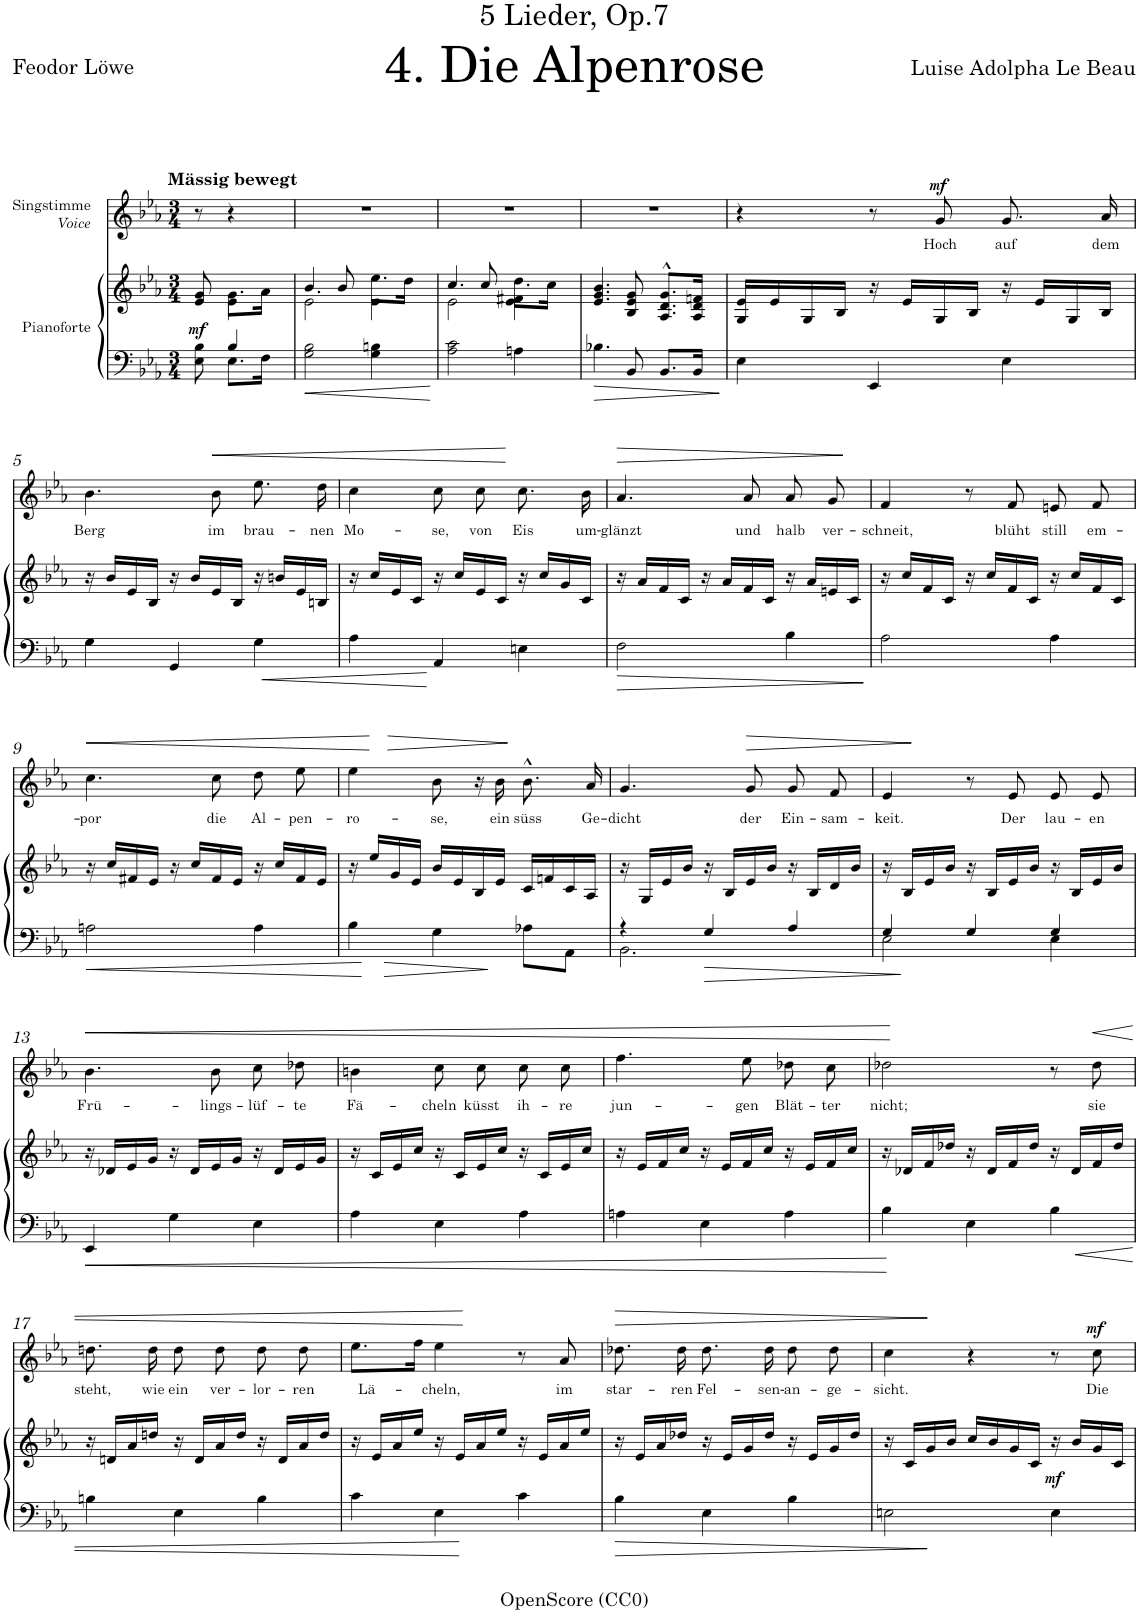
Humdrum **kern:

**kern	**kern	**dynam	**kern	**text	**dynam
*part2	*part2	*part2	*part1	*part1	*part1
*staff3	*staff2	*staff2/3	*staff1	*staff1	*staff1
*I"Pianoforte	*	*	*I"Singstimme Voice	*	*
*I'Pno	*	*	*	*	*
*clefF4	*clefG2	*	*clefG2	*	*
*k[b-e-a-]	*k[b-e-a-]	*	*k[b-e-a-]	*	*
*M3/4	*M3/4	*	*M3/4	*	*
=	=	=	=	=	=
*^	*^	*	*	*	*
!	!	!	!	!	!LO:TX:a:B:t=Mässig bewegt	!	!
!	!	!	!	!LO:DY:b	!	!	!
8E-\ 8B-\	8ryy	8e-/ 8g/	8ryy	mf	8r	.	.
4B-/	8.E-\L	4e-\	8.g\L	.	4r	.	.
.	16F\Jk	.	16a-\Jk	.	.	.	.
*v	*v	*	*	*	*	*	*
=1	=1	=1	=1	=1	=1	=1
2G\ 2B-\	2e-\	4.b-/	.	2.r	.	.
.	.	8b-/	.	.	.	.
4G\ 4Bn\	4e-\	8.ee-\L	.	.	.	.
.	.	16dd\Jk	.	.	.	.
=2	=2	=2	=2	=2	=2	=2
2A-\ 2c\	2e-\	4.cc/	.	2.r	.	.
.	.	8cc/	.	.	.	.
4An\	4e-\ 4f#X\	8.dd\L	.	.	.	.
.	.	16cc\Jk	.	.	.	.
*	*v	*v	*	*	*	*
=3	=3	=3	=3	=3	=3
4.B-X\	4.e-/ 4.g/ 4.b-/	.	2.r	.	.
8BB-/	8B-/ 8e-/ 8g/	.	.	.	.
8.BB-/L	8.A-/^^ 8.d/^^ 8.g/^^L	.	.	.	.
16BB-/Jk	16A-/ 16d/ 16fn/Jk	.	.	.	.
=4	=4	=4	=4	=4	=4
4E-\	16G/ 16e-/LL	.	4r	.	.
.	16e-/	.	.	.	.
.	16G/	.	.	.	.
.	16B-/JJ	.	.	.	.
4EE-/	16r	.	8r	.	.
.	16e-/LL	.	.	.	.
!	!	!	!	!LO:LY:b	!LO:DY:a
.	16G/	.	8g/	Hoch	mf
.	16B-/JJ	.	.	.	.
!	!	!	!	!LO:LY:b	!
4E-\	16r	.	8.g/	auf	.
.	16e-/LL	.	.	.	.
.	16G/	.	.	.	.
!	!	!	!	!LO:LY:b	!
.	16B-/JJ	.	16a-/	dem	.
!!LO:LB:g=z
=5	=5	=5	=5	=5	=5
!	!	!	!	!LO:LY:b	!
4G\	16r	.	4.b-\	Berg	.
.	16b-/LL	.	.	.	.
.	16e-/	.	.	.	.
.	16B-/JJ	.	.	.	.
4GG/	16r	.	.	.	.
.	16b-/LL	.	.	.	.
!	!	!	!	!LO:LY:b	!LO:HP:b
.	16e-/	.	8b-\	im	<
.	16B-/JJ	.	.	.	.
!	!	!	!	!LO:LY:b	!
4G\	16r	.	8.ee-\	brau-	.
.	16bn/LL	.	.	.	.
.	16e-/	.	.	.	.
!	!	!	!	!LO:LY:b	!
.	16Bn/JJ	.	16dd\	-nen	.
=6	=6	=6	=6	=6	=6
!	!	!	!	!LO:LY:b	!
4A-\	16r	.	4cc\	Mo-	.
.	16cc/LL	.	.	.	.
.	16e-/	.	.	.	.
.	16c/JJ	.	.	.	.
!	!	!	!	!LO:LY:b	!
4AA-/	16r	.	8cc\	-se,	.
.	16cc/LL	.	.	.	.
!	!	!	!	!LO:LY:b	!
.	16e-/	.	8cc\	von	.
.	16c/JJ	.	.	.	.
!	!	!	!	!LO:LY:b	!
4En\	16r	.	8.cc\	Eis	[
.	16cc/LL	.	.	.	.
.	16g/	.	.	.	.
!	!	!	!	!LO:LY:b	!
.	16c/JJ	.	16b-\	um-	.
=7	=7	=7	=7	=7	=7
!	!	!	!	!LO:LY:b	!LO:HP:b
2F\	16r	.	4.a-/	-glänzt	>
.	16a-/LL	.	.	.	.
.	16f/	.	.	.	.
.	16c/JJ	.	.	.	.
.	16r	.	.	.	.
.	16a-/LL	.	.	.	.
!	!	!	!	!LO:LY:b	!
.	16f/	.	8a-/	und	.
.	16c/JJ	.	.	.	.
!	!	!	!	!LO:LY:b	!
4B-\	16r	.	8a-/	halb	.
.	16a-/LL	.	.	.	.
!	!	!	!	!LO:LY:b	!
.	16en/	.	8g/	ver-	.
.	16c/JJ	.	.	.	.
.	.	.	.	.	]
=8	=8	=8	=8	=8	=8
!	!	!	!	!LO:LY:b	!
2A-\	16r	.	4f/	-schneit,	.
.	16cc/LL	.	.	.	.
.	16f/	.	.	.	.
.	16c/JJ	.	.	.	.
.	16r	.	8r	.	.
.	16cc/LL	.	.	.	.
!	!	!	!	!LO:LY:b	!
.	16f/	.	8f/	blüht	.
.	16c/JJ	.	.	.	.
!	!	!	!	!LO:LY:b	!
4A-\	16r	.	8en/	still	.
.	16cc/LL	.	.	.	.
!	!	!	!	!LO:LY:b	!
.	16f/	.	8f/	em-	.
.	16c/JJ	.	.	.	.
!!LO:LB:g=z
=9	=9	=9	=9	=9	=9
!	!	!	!	!LO:LY:b	!LO:HP:b
2An\	16r	.	4.cc\	-por	<
.	16cc/LL	.	.	.	.
.	16f#X/	.	.	.	.
.	16e-/JJ	.	.	.	.
.	16r	.	.	.	.
.	16cc/LL	.	.	.	.
!	!	!	!	!LO:LY:b	!
.	16f#/	.	8cc\	die	.
.	16e-/JJ	.	.	.	.
!	!	!	!	!LO:LY:b	!
4A\	16r	.	8dd\	Al-	.
.	16cc/LL	.	.	.	.
!	!	!	!	!LO:LY:b	!
.	16f#/	.	8ee-\	-pen-	.
.	16e-/JJ	.	.	.	.
=10	=10	=10	=10	=10	=10
!	!	!	!	!LO:LY:b	!LO:HP:b
4B-\	16r	.	4ee-\	-ro-	>
.	16ee-/LL	.	.	.	.
.	16g/	.	.	.	.
.	16e-/JJ	.	.	.	.
!	!	!	!	!LO:LY:b	!
4G\	16b-/LL	.	8b-\	-se,	[
.	16e-/	.	.	.	.
.	16B-/	.	16r	.	.
!	!	!	!	!LO:LY:b	!
.	16e-/JJ	.	16b-\	ein	.
!	!	!	!	!LO:LY:b	!
8A-X\L	16c/LL	.	8.b-^^\	süss	]
.	16fn/	.	.	.	.
8AA-\J	16c/	.	.	.	.
!	!	!	!	!LO:LY:b	!
.	16A-/JJ	.	16a-/	Ge-	.
=11	=11	=11	=11	=11	=11
*^	*	*	*	*	*
!	!	!	!	!	!LO:LY:b	!
4r	2.BB-\	16r	.	4.g/	-dicht	.
.	.	16G/LL	.	.	.	.
.	.	16e-/	.	.	.	.
.	.	16b-/JJ	.	.	.	.
4G/	.	16r	.	.	.	.
.	.	16B-/LL	.	.	.	.
!	!	!	!	!	!LO:LY:b	!LO:HP:b
.	.	16e-/	.	8g/	der	>
.	.	16b-/JJ	.	.	.	.
!	!	!	!	!	!LO:LY:b	!
4A-/	.	16r	.	8g/	Ein-	.
.	.	16B-/LL	.	.	.	.
!	!	!	!	!	!LO:LY:b	!
.	.	16d/	.	8f/	-sam-	.
.	.	16b-/JJ	.	.	.	.
=12	=12	=12	=12	=12	=12	=12
!	!	!	!	!	!LO:LY:b	!
4G/	2E-\	16r	.	4e-/	-keit.	.
.	.	16B-/LL	.	.	.	.
.	.	16e-/	.	.	.	.
.	.	16b-/JJ	.	.	.	.
4G/	.	16r	.	8r	.	]
.	.	16B-/LL	.	.	.	.
!	!	!	!	!	!LO:LY:b	!
.	.	16e-/	.	8e-/	Der	.
.	.	16b-/JJ	.	.	.	.
!	!	!	!	!	!LO:LY:b	!
4G/	4E-\	16r	.	8e-/	lau-	.
.	.	16B-/LL	.	.	.	.
!	!	!	!	!	!LO:LY:b	!
.	.	16e-/	.	8e-/	-en	.
.	.	16b-/JJ	.	.	.	.
*v	*v	*	*	*	*	*
!!LO:LB:g=z
=13	=13	=13	=13	=13	=13
!	!	!	!	!LO:LY:b	!LO:HP:b
4EE-/	16r	.	4.b-\	Frü-	<
.	16d-X/LL	.	.	.	.
.	16e-/	.	.	.	.
.	16g/JJ	.	.	.	.
4G\	16r	.	.	.	.
.	16d-/LL	.	.	.	.
!	!	!	!	!LO:LY:b	!
.	16e-/	.	8b-\	-lings-	.
.	16g/JJ	.	.	.	.
!	!	!	!	!LO:LY:b	!
4E-\	16r	.	8cc\	-lüf-	.
.	16d-/LL	.	.	.	.
!	!	!	!	!LO:LY:b	!
.	16e-/	.	8dd-X\	-te	.
.	16g/JJ	.	.	.	.
=14	=14	=14	=14	=14	=14
!	!	!	!	!LO:LY:b	!
4A-\	16r	.	4bn\	Fä-	.
.	16c/LL	.	.	.	.
.	16e-/	.	.	.	.
.	16cc/JJ	.	.	.	.
!	!	!	!	!LO:LY:b	!
4E-\	16r	.	8cc\	-cheln	.
.	16c/LL	.	.	.	.
!	!	!	!	!LO:LY:b	!
.	16e-/	.	8cc\	küsst	.
.	16cc/JJ	.	.	.	.
!	!	!	!	!LO:LY:b	!
4A-\	16r	.	8cc\	ih-	.
.	16c/LL	.	.	.	.
!	!	!	!	!LO:LY:b	!
.	16e-/	.	8cc\	-re	.
.	16cc/JJ	.	.	.	.
=15	=15	=15	=15	=15	=15
!	!	!	!	!LO:LY:b	!
4An\	16r	.	4.ff\	jun-	.
.	16e-/LL	.	.	.	.
.	16f/	.	.	.	.
.	16cc/JJ	.	.	.	.
4E-\	16r	.	.	.	.
.	16e-/LL	.	.	.	.
!	!	!	!	!LO:LY:b	!
.	16f/	.	8ee-\	-gen	.
.	16cc/JJ	.	.	.	.
!	!	!	!	!LO:LY:b	!
4A\	16r	.	8dd-X\	Blät-	.
.	16e-/LL	.	.	.	.
!	!	!	!	!LO:LY:b	!
.	16f/	.	8cc\	-ter	.
.	16cc/JJ	.	.	.	.
.	.	.	.	.	[
=16	=16	=16	=16	=16	=16
!	!	!	!	!LO:LY:b	!
4B-\	16r	.	2dd-X\	nicht;	.
.	16d-X/LL	.	.	.	.
.	16f/	.	.	.	.
.	16dd-X/JJ	.	.	.	.
4E-\	16r	.	.	.	.
.	16d-/LL	.	.	.	.
.	16f/	.	.	.	.
.	16dd-/JJ	.	.	.	.
4B-\	16r	.	8r	.	.
.	16d-/LL	.	.	.	.
!	!	!	!	!LO:LY:b	!LO:HP:b
.	16f/	.	8dd-\	sie	<
.	16dd-/JJ	.	.	.	.
!!LO:LB:g=z
=17	=17	=17	=17	=17	=17
!	!	!	!	!LO:LY:b	!
4Bn\	16r	.	8.ddn\	steht,	.
.	16dn/LL	.	.	.	.
.	16a-/	.	.	.	.
!	!	!	!	!LO:LY:b	!
.	16ddn/JJ	.	16dd\	wie	.
!	!	!	!	!LO:LY:b	!
4E-\	16r	.	8dd\	ein	.
.	16d/LL	.	.	.	.
!	!	!	!	!LO:LY:b	!
.	16a-/	.	8dd\	ver-	.
.	16dd/JJ	.	.	.	.
!	!	!	!	!LO:LY:b	!
4B\	16r	.	8dd\	-lor-	.
.	16d/LL	.	.	.	.
!	!	!	!	!LO:LY:b	!
.	16a-/	.	8dd\	-ren	.
.	16dd/JJ	.	.	.	.
=18	=18	=18	=18	=18	=18
!	!	!	!	!LO:LY:b	!
4c\	16r	.	8.ee-\L	Lä-	.
.	16e-/LL	.	.	.	.
.	16a-/	.	.	.	.
.	16ee-/JJ	.	16ff\Jk	.	.
!	!	!	!	!LO:LY:b	!
4E-\	16r	.	4ee-\	-cheln,	.
.	16e-/LL	.	.	.	.
.	16a-/	.	.	.	.
.	16ee-/JJ	.	.	.	.
4c\	16r	.	8r	.	[
.	16e-/LL	.	.	.	.
!	!	!	!	!LO:LY:b	!
.	16a-/	.	8a-/	im	.
.	16ee-/JJ	.	.	.	.
=19	=19	=19	=19	=19	=19
!	!	!	!	!LO:LY:b	!LO:HP:b
4B-\	16r	.	8.dd-X\	star-	>
.	16e-/LL	.	.	.	.
.	16a-/	.	.	.	.
!	!	!	!	!LO:LY:b	!
.	16dd-X/JJ	.	16dd-\	-ren	.
!	!	!	!	!LO:LY:b	!
4E-\	16r	.	8.dd-\	Fel-	.
.	16e-/LL	.	.	.	.
.	16g/	.	.	.	.
!	!	!	!	!LO:LY:b	!
.	16dd-/JJ	.	16dd-\	-sen-	.
!	!	!	!	!LO:LY:b	!
4B-\	16r	.	8dd-\	-an-	.
.	16e-/LL	.	.	.	.
!	!	!	!	!LO:LY:b	!
.	16g/	.	8dd-\	-ge-	.
.	16dd-/JJ	.	.	.	.
=20	=20	=20	=20	=20	=20
!	!	!	!	!LO:LY:b	!
2En\	16r	.	4cc\	-sicht.	.
.	16c/LL	.	.	.	.
.	16g/	.	.	.	.
.	16b-/JJ	.	.	.	.
.	16cc/LL	.	4r	.	]
.	16b-/	.	.	.	.
.	16g/	.	.	.	.
.	16c/JJ	.	.	.	.
!	!	!LO:DY:b	!	!	!
4E\	16r	mf	8r	.	.
.	16b-/LL	.	.	.	.
!	!	!	!	!LO:LY:b	!LO:DY:a
.	16g/	.	8cc\	Die	mf
.	16c/JJ	.	.	.	.
=	=	=	=	=	=
*-	*-	*-	*-	*-	*-
